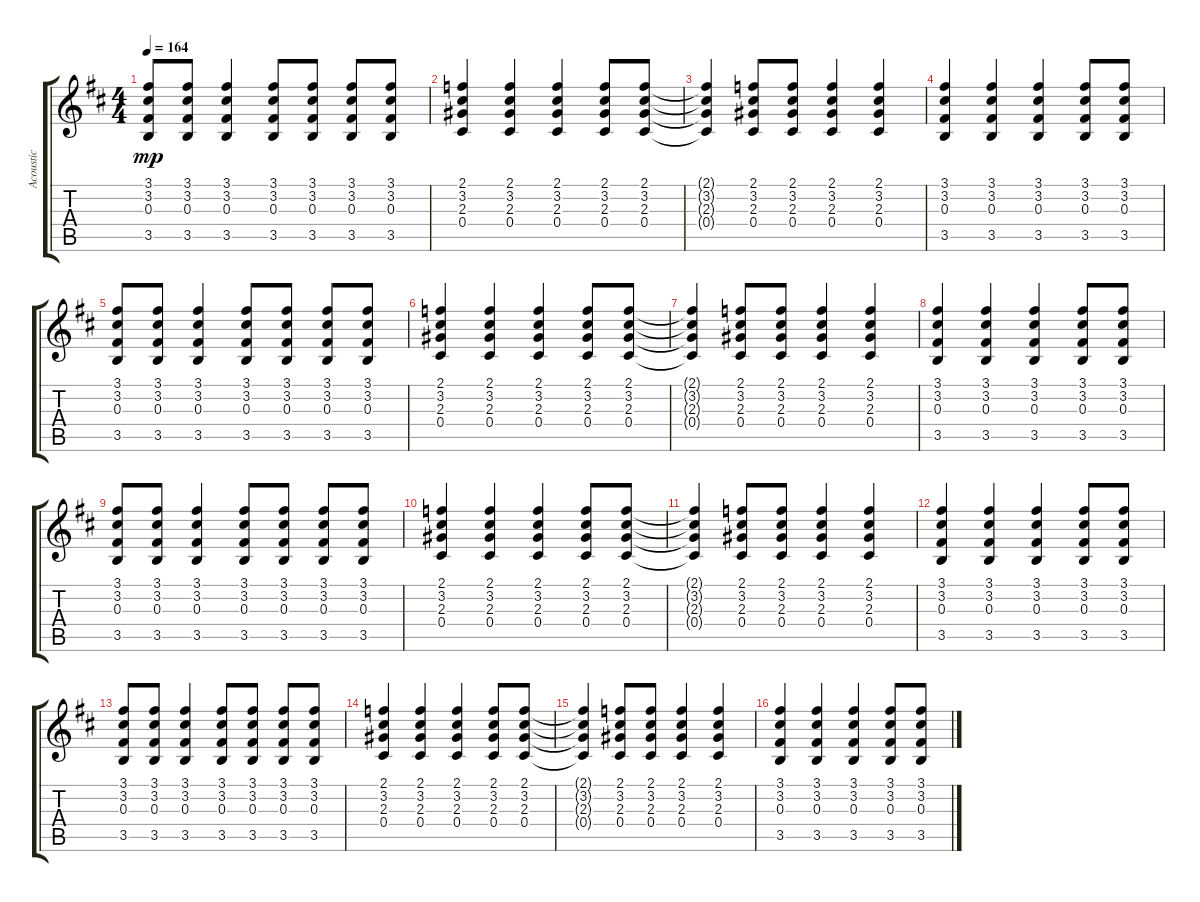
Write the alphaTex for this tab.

\track ("Acoustic" "Acoustic") {instrument acousticguitarsteel}
\staff {score tabs}
\tuning (Eb4 Bb3 Gb3 Db3 Ab2 Eb2) {hide}
\ts (4 4)
\tempo 164
\clef g2
\ks d
(3.1 3.2 0.3 3.5).8{dy mp} (3.1 3.2 0.3 3.5).8 (3.1 3.2 0.3 3.5).4 (3.1 3.2 0.3 3.5).8 (3.1 3.2 0.3 3.5).8 (3.1 3.2 0.3 3.5).8 (3.1 3.2 0.3 3.5).8 |
(2.1 3.2 2.3 0.4).4 (2.1 3.2 2.3 0.4).4 (2.1 3.2 2.3 0.4).4 (2.1 3.2 2.3 0.4).8 (2.1 3.2 2.3 0.4).8 |
(2.1{t} 3.2{t} 2.3{t} 0.4{t}).4 (2.1 3.2 2.3 0.4).8 (2.1 3.2 2.3 0.4).8 (2.1 3.2 2.3 0.4).4 (2.1 3.2 2.3 0.4).4 |
(3.1 3.2 0.3 3.5).4 (3.1 3.2 0.3 3.5).4 (3.1 3.2 0.3 3.5).4 (3.1 3.2 0.3 3.5).8 (3.1 3.2 0.3 3.5).8 |
(3.1 3.2 0.3 3.5).8 (3.1 3.2 0.3 3.5).8 (3.1 3.2 0.3 3.5).4 (3.1 3.2 0.3 3.5).8 (3.1 3.2 0.3 3.5).8 (3.1 3.2 0.3 3.5).8 (3.1 3.2 0.3 3.5).8 |
(2.1 3.2 2.3 0.4).4 (2.1 3.2 2.3 0.4).4 (2.1 3.2 2.3 0.4).4 (2.1 3.2 2.3 0.4).8 (2.1 3.2 2.3 0.4).8 |
(2.1{t} 3.2{t} 2.3{t} 0.4{t}).4 (2.1 3.2 2.3 0.4).8 (2.1 3.2 2.3 0.4).8 (2.1 3.2 2.3 0.4).4 (2.1 3.2 2.3 0.4).4 |
(3.1 3.2 0.3 3.5).4 (3.1 3.2 0.3 3.5).4 (3.1 3.2 0.3 3.5).4 (3.1 3.2 0.3 3.5).8 (3.1 3.2 0.3 3.5).8 |
(3.1 3.2 0.3 3.5).8 (3.1 3.2 0.3 3.5).8 (3.1 3.2 0.3 3.5).4 (3.1 3.2 0.3 3.5).8 (3.1 3.2 0.3 3.5).8 (3.1 3.2 0.3 3.5).8 (3.1 3.2 0.3 3.5).8 |
(2.1 3.2 2.3 0.4).4 (2.1 3.2 2.3 0.4).4 (2.1 3.2 2.3 0.4).4 (2.1 3.2 2.3 0.4).8 (2.1 3.2 2.3 0.4).8 |
(2.1{t} 3.2{t} 2.3{t} 0.4{t}).4 (2.1 3.2 2.3 0.4).8 (2.1 3.2 2.3 0.4).8 (2.1 3.2 2.3 0.4).4 (2.1 3.2 2.3 0.4).4 |
(3.1 3.2 0.3 3.5).4 (3.1 3.2 0.3 3.5).4 (3.1 3.2 0.3 3.5).4 (3.1 3.2 0.3 3.5).8 (3.1 3.2 0.3 3.5).8 |
(3.1 3.2 0.3 3.5).8 (3.1 3.2 0.3 3.5).8 (3.1 3.2 0.3 3.5).4 (3.1 3.2 0.3 3.5).8 (3.1 3.2 0.3 3.5).8 (3.1 3.2 0.3 3.5).8 (3.1 3.2 0.3 3.5).8 |
(2.1 3.2 2.3 0.4).4 (2.1 3.2 2.3 0.4).4 (2.1 3.2 2.3 0.4).4 (2.1 3.2 2.3 0.4).8 (2.1 3.2 2.3 0.4).8 |
(2.1{t} 3.2{t} 2.3{t} 0.4{t}).4 (2.1 3.2 2.3 0.4).8 (2.1 3.2 2.3 0.4).8 (2.1 3.2 2.3 0.4).4 (2.1 3.2 2.3 0.4).4 |
(3.1 3.2 0.3 3.5).4 (3.1 3.2 0.3 3.5).4 (3.1 3.2 0.3 3.5).4 (3.1 3.2 0.3 3.5).8 (3.1 3.2 0.3 3.5).8
